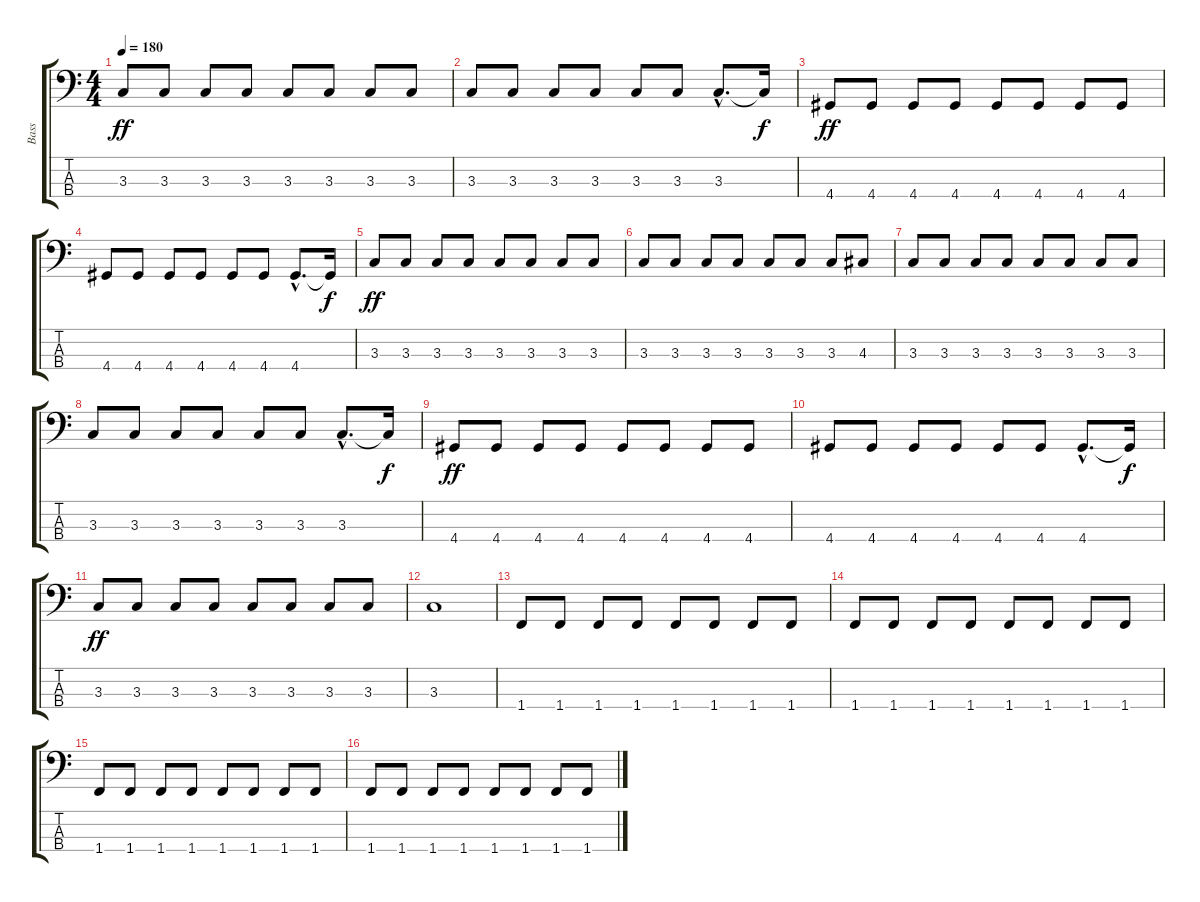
\track ("Bass" "Bass") {instrument electricbasspick}
\staff {score tabs}
\tuning (G2 D2 A1 E1) {hide}
\ts (4 4)
\tempo 180
\clef f4
\ks c
3.3.8{dy ff} 3.3.8 3.3.8 3.3.8 3.3.8 3.3.8 3.3.8 3.3.8 |
3.3.8 3.3.8 3.3.8 3.3.8 3.3.8 3.3.8 3.3{hac}.8{d} 3.3{t}.16{dy f} |
4.4.8{dy ff} 4.4.8 4.4.8 4.4.8 4.4.8 4.4.8 4.4.8 4.4.8 |
4.4.8 4.4.8 4.4.8 4.4.8 4.4.8 4.4.8 4.4{hac}.8{d} 4.4{t}.16{dy f} |
3.3.8{dy ff} 3.3.8 3.3.8 3.3.8 3.3.8 3.3.8 3.3.8 3.3.8 |
3.3.8 3.3.8 3.3.8 3.3.8 3.3.8 3.3.8 3.3.8 4.3.8 |
3.3.8 3.3.8 3.3.8 3.3.8 3.3.8 3.3.8 3.3.8 3.3.8 |
3.3.8 3.3.8 3.3.8 3.3.8 3.3.8 3.3.8 3.3{hac}.8{d} 3.3{t}.16{dy f} |
4.4.8{dy ff} 4.4.8 4.4.8 4.4.8 4.4.8 4.4.8 4.4.8 4.4.8 |
4.4.8 4.4.8 4.4.8 4.4.8 4.4.8 4.4.8 4.4{hac}.8{d} 4.4{t}.16{dy f} |
3.3.8{dy ff} 3.3.8 3.3.8 3.3.8 3.3.8 3.3.8 3.3.8 3.3.8 |
3.3.1 |
1.4.8 1.4.8 1.4.8 1.4.8 1.4.8 1.4.8 1.4.8 1.4.8 |
1.4.8 1.4.8 1.4.8 1.4.8 1.4.8 1.4.8 1.4.8 1.4.8 |
1.4.8 1.4.8 1.4.8 1.4.8 1.4.8 1.4.8 1.4.8 1.4.8 |
1.4.8 1.4.8 1.4.8 1.4.8 1.4.8 1.4.8 1.4.8 1.4.8
